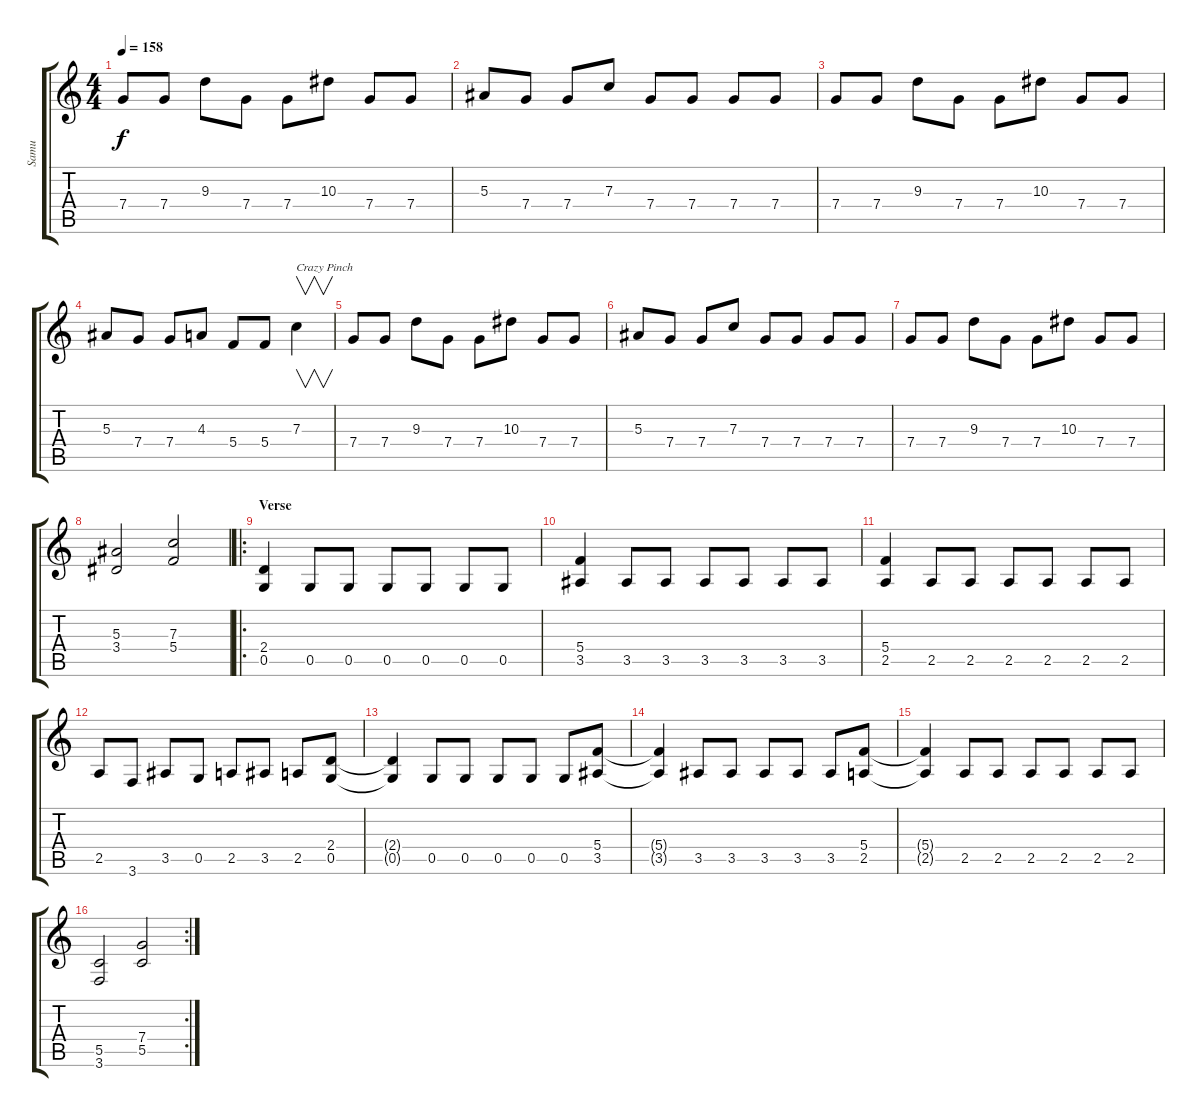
\track ("Samu" "Samu") {instrument distortionguitar}
\staff {score tabs}
\tuning (D4 A3 F3 C3 G2 D2) {hide}
\ts (4 4)
\tempo 158
\clef g2
\ks c
7.4.8{dy f} 7.4.8 9.3.8 7.4.8 7.4.8 10.3.8 7.4.8 7.4.8 |
5.3.8 7.4.8 7.4.8 7.3.8 7.4.8 7.4.8 7.4.8 7.4.8 |
7.4.8 7.4.8 9.3.8 7.4.8 7.4.8 10.3.8 7.4.8 7.4.8 |
5.3.8 7.4.8 7.4.8 4.3.8 5.4.8 5.4.8 7.3.4{v txt "Crazy Pinch" instrument guitarharmonics} |
7.4.8{instrument distortionguitar} 7.4.8 9.3.8 7.4.8 7.4.8 10.3.8 7.4.8 7.4.8 |
5.3.8 7.4.8 7.4.8 7.3.8 7.4.8 7.4.8 7.4.8 7.4.8 |
7.4.8 7.4.8 9.3.8 7.4.8 7.4.8 10.3.8 7.4.8 7.4.8 |
(5.3 3.4).2 (7.3 5.4).2 |
\ro
\section ("" "Verse")
(2.4 0.5).4 0.5.8 0.5.8 0.5.8 0.5.8 0.5.8 0.5.8 |
(5.4 3.5).4 3.5.8 3.5.8 3.5.8 3.5.8 3.5.8 3.5.8 |
(5.4 2.5).4 2.5.8 2.5.8 2.5.8 2.5.8 2.5.8 2.5.8 |
2.5.8 3.6.8 3.5.8 0.5.8 2.5.8 3.5.8 2.5.8 (2.4 0.5).8 |
(2.4{t} 0.5{t}).4 0.5.8 0.5.8 0.5.8 0.5.8 0.5.8 (5.4 3.5).8 |
(5.4{t} 3.5{t}).4 3.5.8 3.5.8 3.5.8 3.5.8 3.5.8 (5.4 2.5).8 |
(5.4{t} 2.5{t}).4 2.5.8 2.5.8 2.5.8 2.5.8 2.5.8 2.5.8 |
\rc 2
(5.5 3.6).2 (7.4 5.5).2
